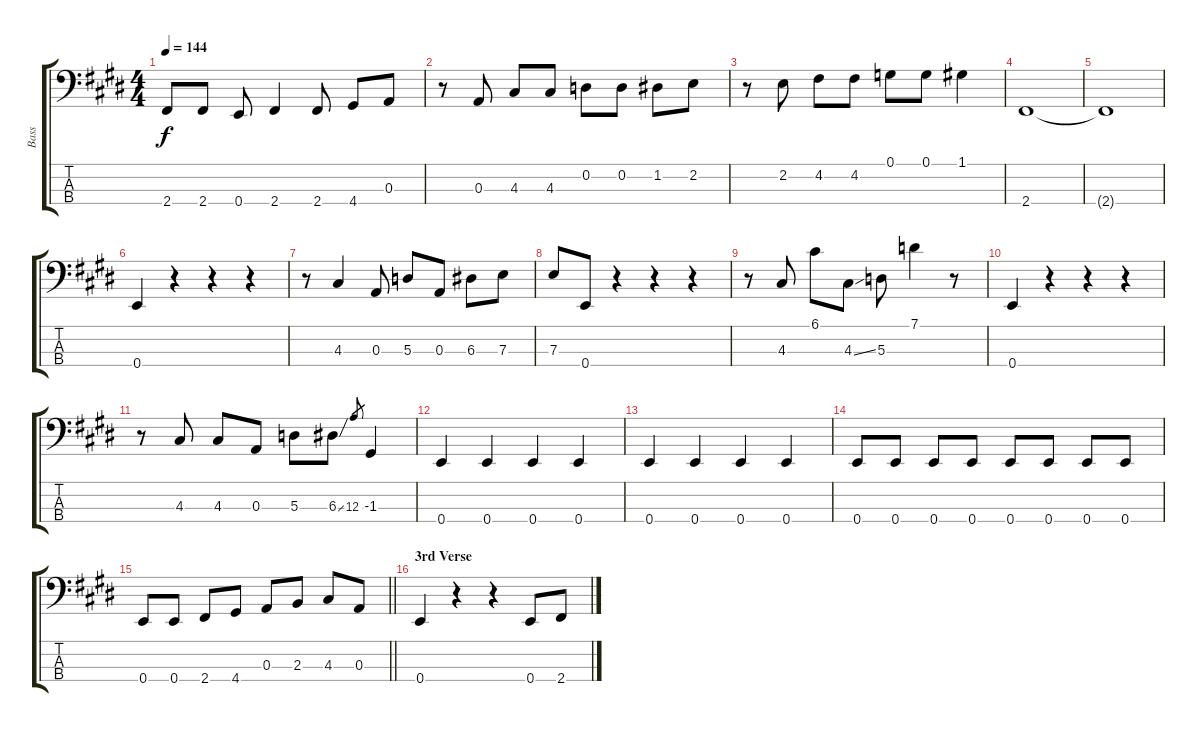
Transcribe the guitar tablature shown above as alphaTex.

\track ("Bass" "Bass") {instrument electricbasspick}
\staff {score tabs}
\tuning (G2 D2 A1 E1) {hide}
\ts (4 4)
\tempo 144
\clef f4
\ks c#minor
2.4.8{dy f} 2.4.8 0.4.8 2.4.4 2.4.8 4.4.8 0.3.8 |
\ks e
r.8 0.3.8 4.3.8 4.3.8 0.2.8 0.2.8 1.2.8 2.2.8 |
\ks c#minor
r.8 2.2.8 4.2.8 4.2.8 0.1.8 0.1.8 1.1.4 |
2.4.1 |
2.4{t}.1 |
\ks e
0.4.4 r.4 r.4 r.4 |
\ks c#minor
r.8 4.3.4 0.3.8 5.3.8 0.3.8 6.3.8 7.3.8 |
7.3.8 0.4.8 r.4 r.4 r.4 |
\ks e
r.8 4.3.8 6.1.8 4.3{ss}.8 5.3.8 7.1.4 r.8 |
\ks c#minor
0.4.4 r.4 r.4 r.4 |
r.8 4.3.8 4.3.8 0.3.8 5.3.8 6.3{ss}.8 12.3.8{gr} -1.3.4 |
\ks e
0.4.4 0.4.4 0.4.4 0.4.4 |
\ks c#minor
0.4.4 0.4.4 0.4.4 0.4.4 |
0.4.8 0.4.8 0.4.8 0.4.8 0.4.8 0.4.8 0.4.8 0.4.8 |
\barLineRight lightlight
\ks e
0.4.8 0.4.8 2.4.8 4.4.8 0.3.8 2.3.8 4.3.8 0.3.8 |
\section ("" "3rd Verse")
\ks c#minor
0.4.4 r.4 r.4 0.4.8 2.4.8
